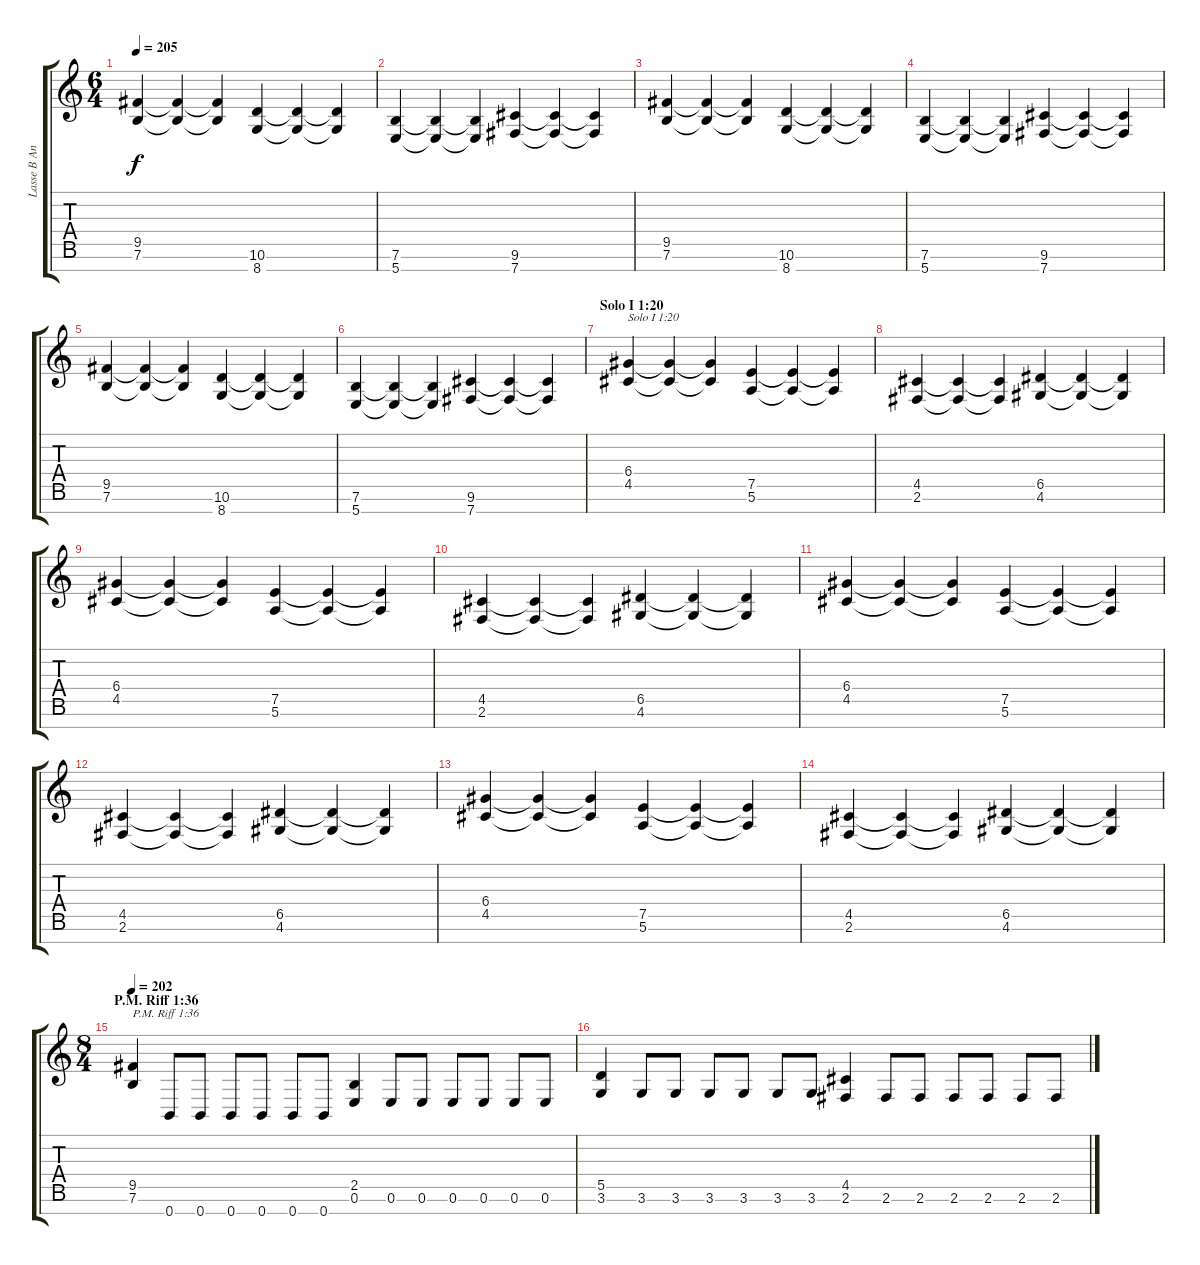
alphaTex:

\track ("Lasse B Ange" "Lasse B An") {instrument distortionguitar}
\staff {score tabs}
\tuning (E4 B3 G3 D3 A2 E2 B1) {hide}
\ts (6 4)
\tempo 205
\clef g2
\ks c
(9.5 7.6).4{dy f} (9.5{t} 7.6{t}).4 (9.5{t} 7.6{t}).4 (10.6 8.7).4 (10.6{t} 8.7{t}).4 (10.6{t} 8.7{t}).4 |
(7.6 5.7).4 (7.6{t} 5.7{t}).4 (7.6{t} 5.7{t}).4 (9.6 7.7).4 (9.6{t} 7.7{t}).4 (9.6{t} 7.7{t}).4 |
(9.5 7.6).4 (9.5{t} 7.6{t}).4 (9.5{t} 7.6{t}).4 (10.6 8.7).4 (10.6{t} 8.7{t}).4 (10.6{t} 8.7{t}).4 |
(7.6 5.7).4 (7.6{t} 5.7{t}).4 (7.6{t} 5.7{t}).4 (9.6 7.7).4 (9.6{t} 7.7{t}).4 (9.6{t} 7.7{t}).4 |
(9.5 7.6).4 (9.5{t} 7.6{t}).4 (9.5{t} 7.6{t}).4 (10.6 8.7).4 (10.6{t} 8.7{t}).4 (10.6{t} 8.7{t}).4 |
(7.6 5.7).4 (7.6{t} 5.7{t}).4 (7.6{t} 5.7{t}).4 (9.6 7.7).4 (9.6{t} 7.7{t}).4 (9.6{t} 7.7{t}).4 |
\section ("" "Solo I 1:20")
(6.4 4.5).4{txt "Solo I 1:20"} (6.4{t} 4.5{t}).4 (6.4{t} 4.5{t}).4 (7.5 5.6).4 (7.5{t} 5.6{t}).4 (7.5{t} 5.6{t}).4 |
(4.5 2.6).4 (4.5{t} 2.6{t}).4 (4.5{t} 2.6{t}).4 (6.5 4.6).4 (6.5{t} 4.6{t}).4 (6.5{t} 4.6{t}).4 |
(6.4 4.5).4 (6.4{t} 4.5{t}).4 (6.4{t} 4.5{t}).4 (7.5 5.6).4 (7.5{t} 5.6{t}).4 (7.5{t} 5.6{t}).4 |
(4.5 2.6).4 (4.5{t} 2.6{t}).4 (4.5{t} 2.6{t}).4 (6.5 4.6).4 (6.5{t} 4.6{t}).4 (6.5{t} 4.6{t}).4 |
(6.4 4.5).4 (6.4{t} 4.5{t}).4 (6.4{t} 4.5{t}).4 (7.5 5.6).4 (7.5{t} 5.6{t}).4 (7.5{t} 5.6{t}).4 |
(4.5 2.6).4 (4.5{t} 2.6{t}).4 (4.5{t} 2.6{t}).4 (6.5 4.6).4 (6.5{t} 4.6{t}).4 (6.5{t} 4.6{t}).4 |
(6.4 4.5).4 (6.4{t} 4.5{t}).4 (6.4{t} 4.5{t}).4 (7.5 5.6).4 (7.5{t} 5.6{t}).4 (7.5{t} 5.6{t}).4 |
(4.5 2.6).4 (4.5{t} 2.6{t}).4 (4.5{t} 2.6{t}).4 (6.5 4.6).4 (6.5{t} 4.6{t}).4 (6.5{t} 4.6{t}).4 |
\ts (8 4)
\section ("" "P.M. Riff 1:36")
\tempo 202
(9.5 7.6).4{txt "P.M. Riff 1:36"} 0.7.8 0.7.8 0.7.8 0.7.8 0.7.8 0.7.8 (2.5 0.6).4 0.6.8 0.6.8 0.6.8 0.6.8 0.6.8 0.6.8 |
(5.5 3.6).4 3.6.8 3.6.8 3.6.8 3.6.8 3.6.8 3.6.8 (4.5 2.6).4 2.6.8 2.6.8 2.6.8 2.6.8 2.6.8 2.6.8
